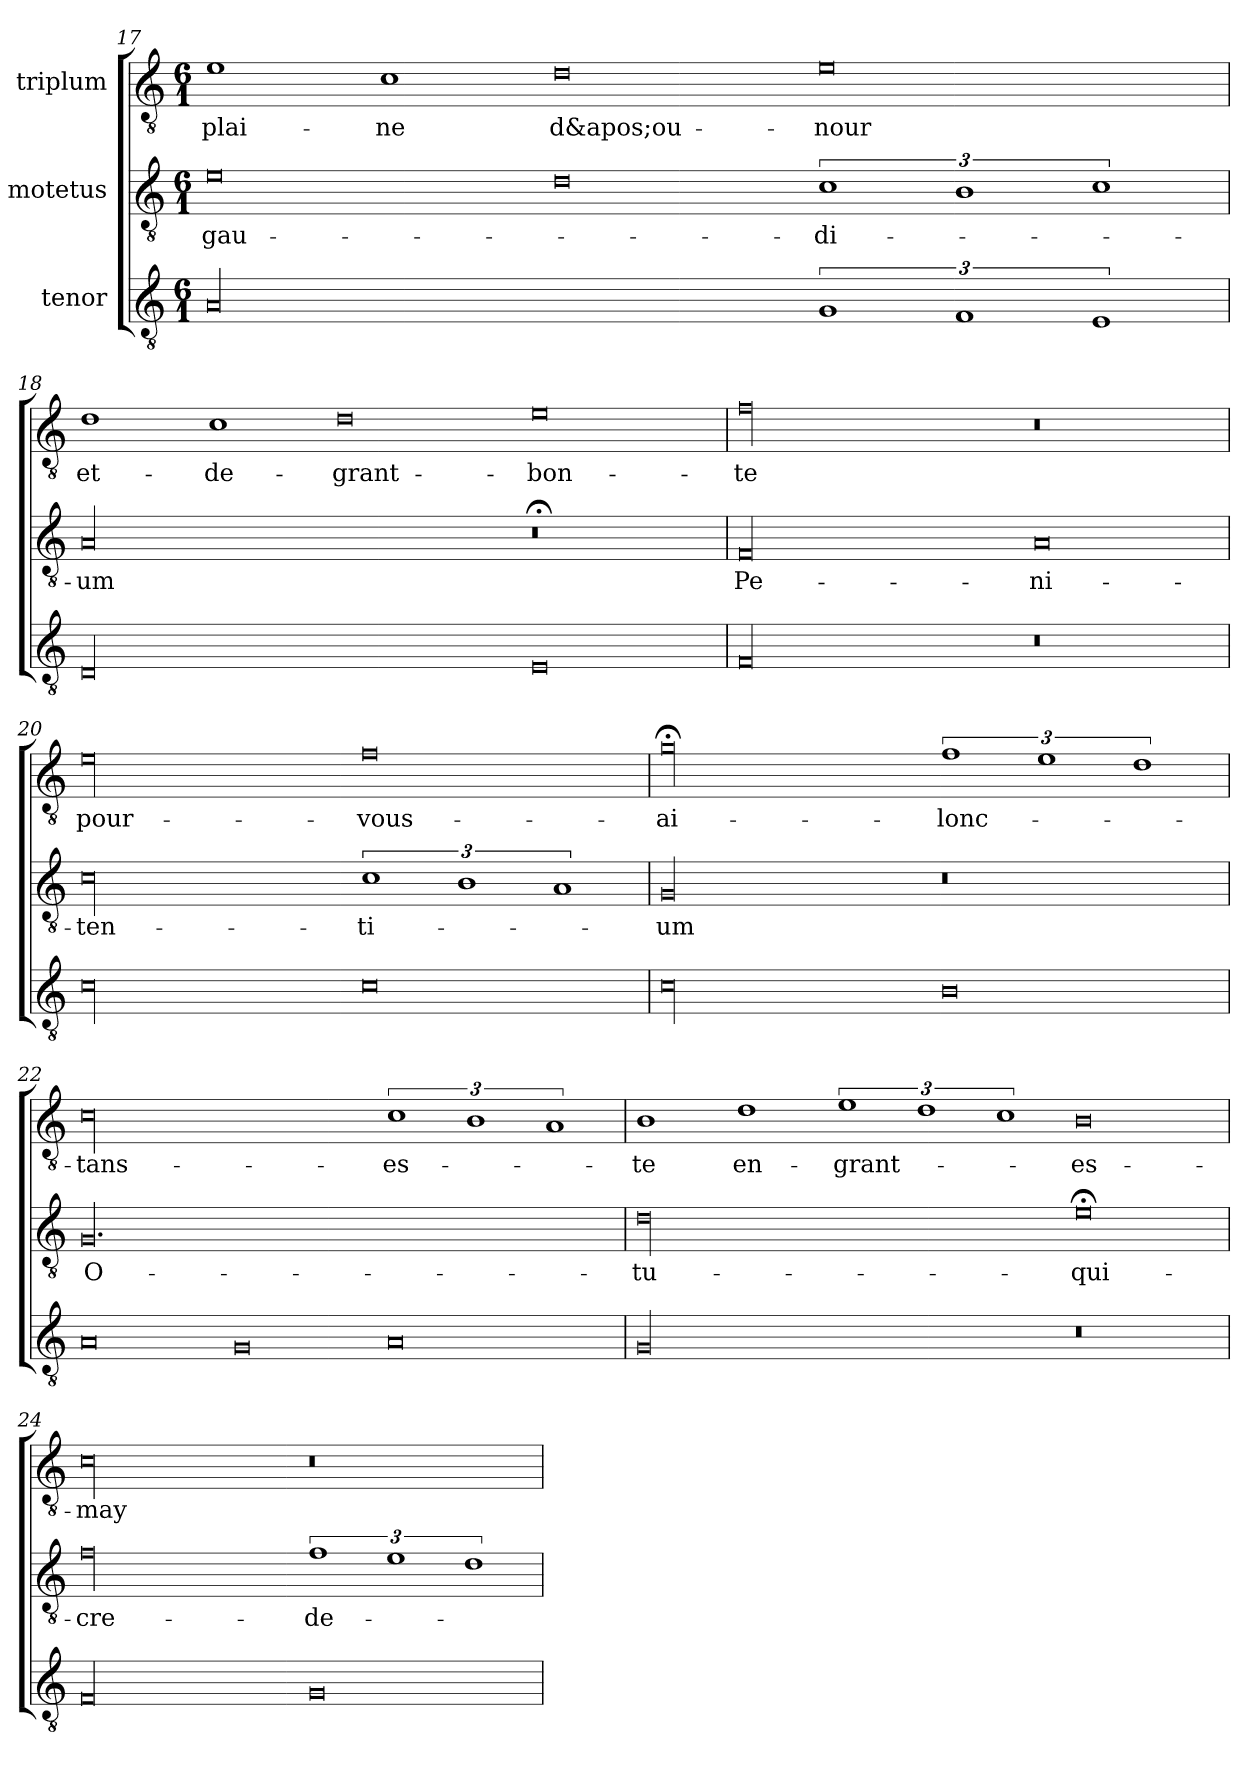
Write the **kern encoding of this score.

**kern	**kern	**text	**kern	**text
*part3	*part2	*part2	*part1	*part1
*staff3	*staff2	*staff2	*staff1	*staff1
*I"tenor	*I"motetus	*	*I"triplum	*
*clefGv2	*clefGv2	*	*clefGv2	*
*k[]	*k[]	*	*k[]	*
*C:	*C:	*	*C:	*
*M6/1	*M6/1	*	*M6/1	*
=17	=17	=17	=17	=17
00A/	0e\	gau-	1e\	plai-
.	.	.	1c\	-ne
.	0d\	.	0d\	d&apos;ou-
3%2G/	3%2c\	-di-	0e\	-nour
3%2F/	3%2B\	.	.	.
3%2E/	3%2c\	.	.	.
=18	=18	=18	=18	=18
00D/	00A/	-um	1d\	et-
.	.	.	1c\	de-
.	.	.	0d\	grant-
0E/	0r;<	.	0e\	bon-
=19	=19	=19	=19	=19
00F/	00F/	Pe-	00f\	-te
0r	0A/	-ni-	0r	.
=20	=20	=20	=20	=20
00c\	00c\	-ten-	00e\	pour-
0c\	3%2c\	-ti-	0f\	vous-
.	3%2B\	.	.	.
.	3%2A/	.	.	.
=21	=21	=21	=21	=21
00c\	00G/	-um	00g;<\	ai-
0B\	0r	.	3%2f\	lonc-
.	.	.	3%2e\	.
.	.	.	3%2d\	.
=22	=22	=22	=22	=22
0A/	00.G/	O-	00c\	tans-
0G/	.	.	.	.
0A/	.	.	3%2c\	es-
.	.	.	3%2B\	.
.	.	.	3%2A/	.
=23	=23	=23	=23	=23
00G/	00d\	tu-	1B\	-te
.	.	.	1d\	en-
.	.	.	3%2e\	grant-
.	.	.	3%2d\	.
.	.	.	3%2c\	.
0r	0e;<\	qui-	0B\	es-
=24	=24	=24	=24	=24
00F/	00f\	cre-	00c\	-may
0G/	3%2f\	-de-	0r	.
.	3%2e\	.	.	.
.	3%2d\	.	.	.
=	=	=	=	=
*-	*-	*-	*-	*-
